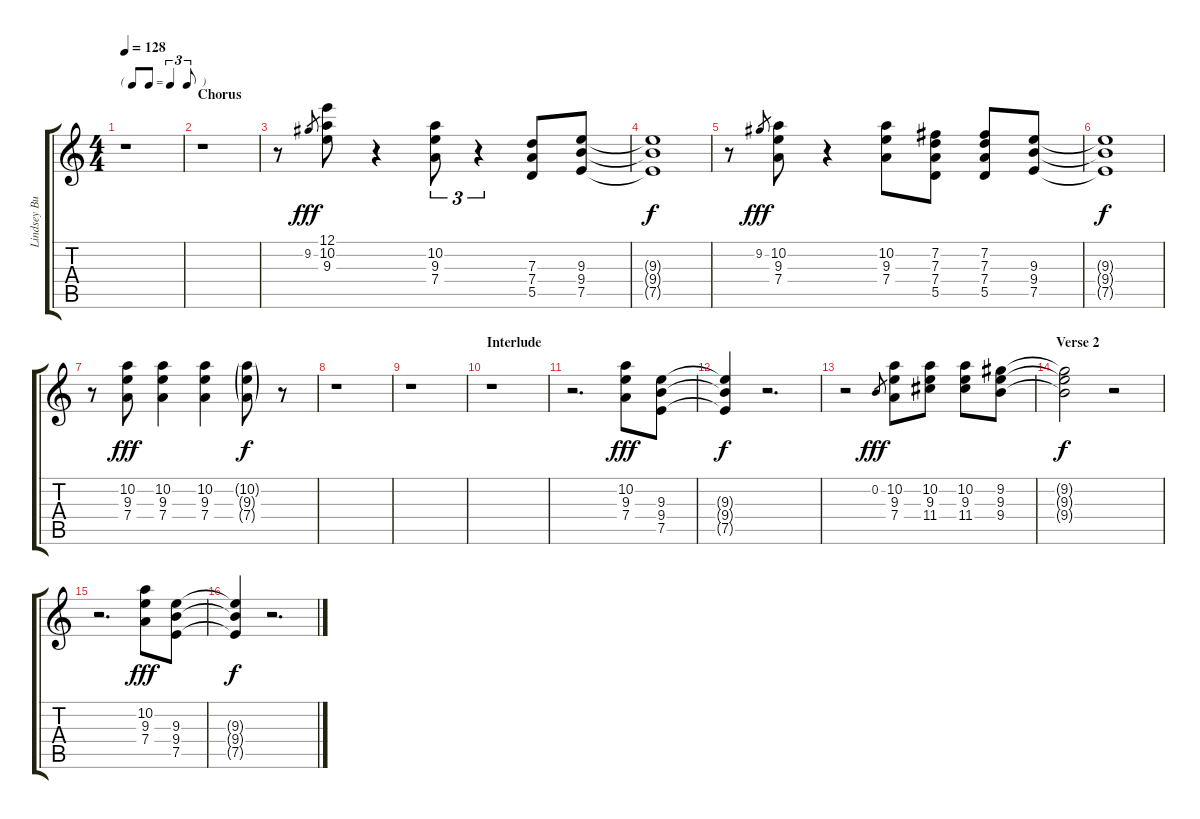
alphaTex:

\track ("Lindsey Buckingham - Rhythm Guitar" "Lindsey Bu") {instrument overdrivenguitar}
\staff {score tabs}
\tuning (E4 B3 G3 D3 A2 E2) {hide}
\ts (4 4)
\tf triplet8th
\tempo 128
\clef g2
\ks c
r.1{dy fff} |
\section ("" "Chorus")
r.1 |
r.8 9.2.8{gr} (12.1 10.2 9.3).8 r.4 (10.2 9.3 7.4).8{tu (3 2)} r.4{tu (3 2)} (7.3 7.4 5.5).8 (9.3 9.4 7.5).8 |
(9.3{t} 9.4{t} 7.5{t}).1{dy f} |
r.8 9.2.8{gr dy fff} (10.2 9.3 7.4).8 r.4 (10.2 9.3 7.4).8 (7.2 7.3 7.4 5.5).8 (7.2 7.3 7.4 5.5).8 (9.3 9.4 7.5).8 |
(9.3{t} 9.4{t} 7.5{t}).1{dy f} |
r.8 (10.2 9.3 7.4).8{dy fff} (10.2 9.3 7.4).4 (10.2 9.3 7.4).4 (10.2{g} 9.3{g} 7.4{g}).8{dy f} r.8 |
r.1 |
r.1 |
\section ("" "Interlude")
r.1 |
r.2{d} (10.2 9.3 7.4).8{dy fff} (9.3 9.4 7.5).8 |
(9.3{t} 9.4{t} 7.5{t}).4{dy f} r.2{d} |
r.2 0.2.8{gr dy fff} (10.2 9.3 7.4).8 (10.2 9.3 11.4).8 (10.2 9.3 11.4).8 (9.2 9.3 9.4).8 |
\section ("" "Verse 2")
(9.2{t} 9.3{t} 9.4{t}).2{dy f} r.2 |
r.2{d} (10.2 9.3 7.4).8{dy fff} (9.3 9.4 7.5).8 |
(9.3{t} 9.4{t} 7.5{t}).4{dy f} r.2{d}
